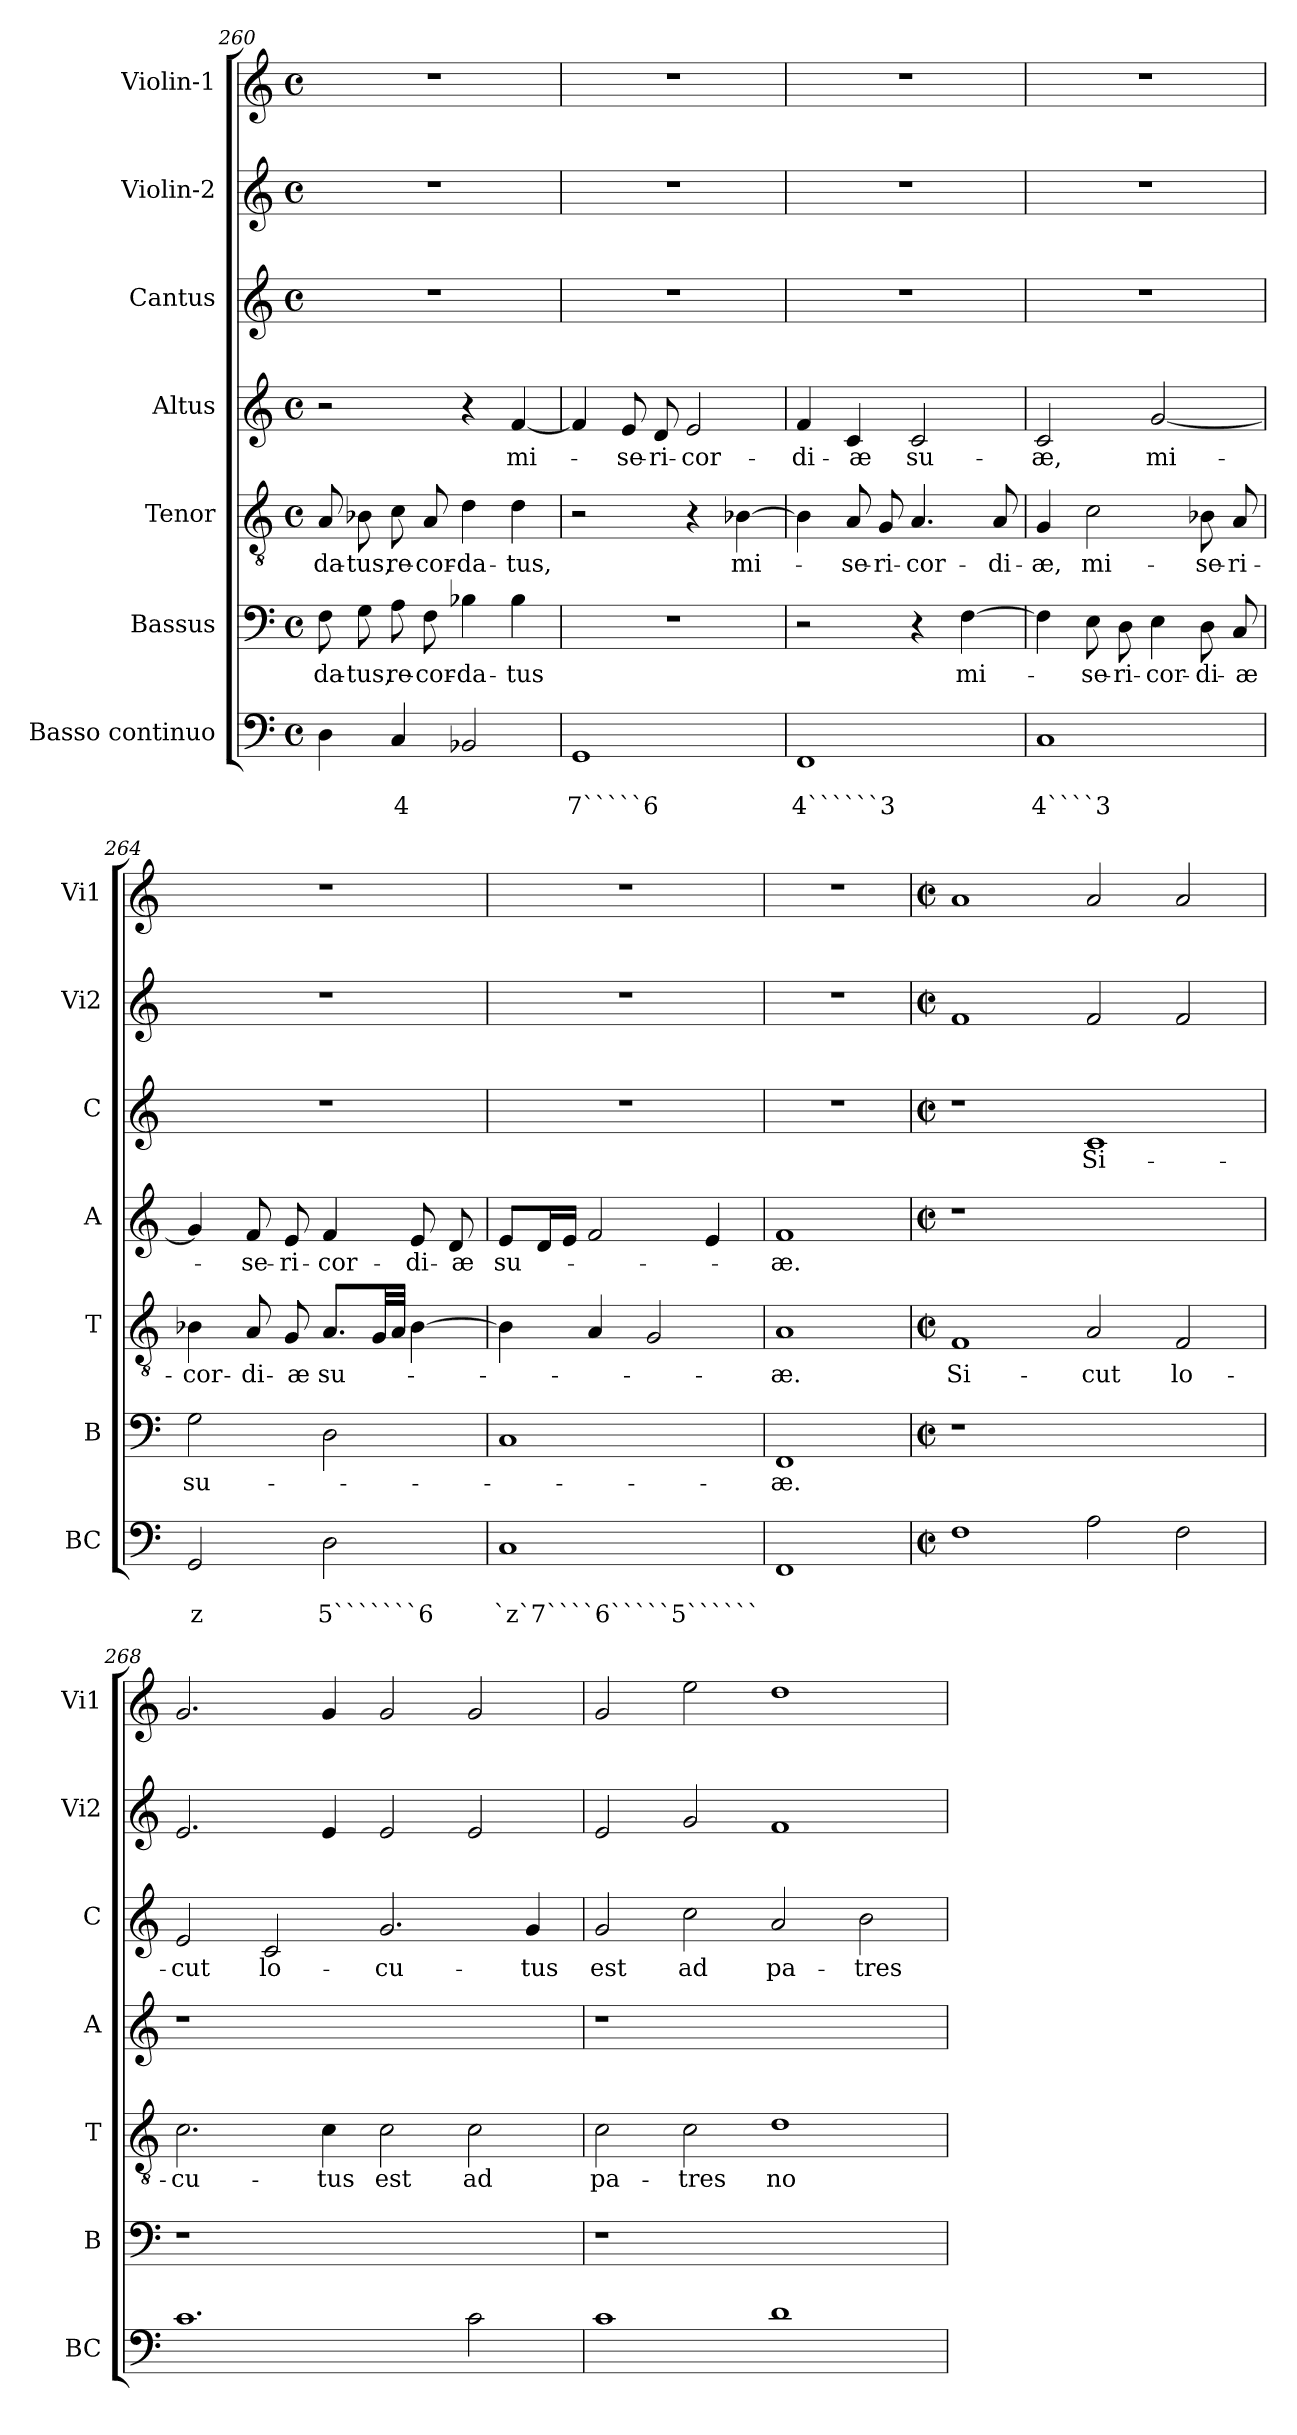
**kern	**text	**text	**kern	**text	**kern	**text	**kern	**text	**kern	**text	**kern	**kern
*part7	*part7	*part7	*part6	*part6	*part5	*part5	*part4	*part4	*part3	*part3	*part2	*part1
*staff7	*staff7	*staff7	*staff6	*staff6	*staff5	*staff5	*staff4	*staff4	*staff3	*staff3	*staff2	*staff1
*I"Basso continuo	*	*	*I"Bassus	*	*I"Tenor	*	*I"Altus	*	*I"Cantus	*	*I"Violin-2	*I"Violin-1
*I'BC	*	*	*I'B	*	*I'T	*	*I'A	*	*I'C	*	*I'Vi2	*I'Vi1
*clefF4	*	*	*clefF4	*	*clefGv2	*	*clefG2	*	*clefG2	*	*clefG2	*clefG2
*k[]	*	*	*k[]	*	*k[]	*	*k[]	*	*k[]	*	*k[]	*k[]
*C:	*	*	*C:	*	*C:	*	*C:	*	*C:	*	*C:	*C:
*M4/4	*	*	*M4/4	*	*M4/4	*	*M4/4	*	*M4/4	*	*M4/4	*M4/4
*met(c)	*	*	*met(c)	*	*met(c)	*	*met(c)	*	*met(c)	*	*met(c)	*met(c)
=260	=260	=260	=260	=260	=260	=260	=260	=260	=260	=260	=260	=260
!	!	!	!	!LO:LY:b	!	!LO:LY:b	!	!	!	!	!	!
4D\	.	.	8F\	-da-	8A/	-da-	2r	.	1r	.	1r	1r
!	!	!	!	!LO:LY:b	!	!LO:LY:b	!	!	!	!	!	!
.	.	.	8G\	-tus,	8B-X\	-tus,	.	.	.	.	.	.
!	!	!LO:LY:b	!	!LO:LY:b	!	!LO:LY:b	!	!	!	!	!	!
4C/	.	4	8A\	re-	8c\	re-	.	.	.	.	.	.
!	!	!	!	!LO:LY:b	!	!LO:LY:b	!	!	!	!	!	!
.	.	.	8F\	-cor-	8A/	-cor-	.	.	.	.	.	.
!	!	!	!	!LO:LY:b	!	!LO:LY:b	!	!	!	!	!	!
2BB-X/	.	.	4B-X\	-da-	4d\	-da-	4r	.	.	.	.	.
!	!	!	!	!LO:LY:b	!	!LO:LY:b	!	!LO:LY:b	!	!	!	!
.	.	.	4B-\	-tus	4d\	-tus,	[4f/	mi-	.	.	.	.
=261	=261	=261	=261	=261	=261	=261	=261	=261	=261	=261	=261	=261
!	!	!LO:LY:b	!	!	!	!	!	!	!	!	!	!
1GG	.	7`````6	1r	.	2r	.	4f/]	.	1r	.	1r	1r
!	!	!	!	!	!	!	!	!LO:LY:b	!	!	!	!
.	.	.	.	.	.	.	8e/	-se-	.	.	.	.
!	!	!	!	!	!	!	!	!LO:LY:b	!	!	!	!
.	.	.	.	.	.	.	8d/	-ri-	.	.	.	.
!	!	!	!	!	!	!	!	!LO:LY:b	!	!	!	!
.	.	.	.	.	4r	.	2e/	-cor-	.	.	.	.
!	!	!	!	!	!	!LO:LY:b	!	!	!	!	!	!
.	.	.	.	.	[4B-X\	mi-	.	.	.	.	.	.
!!LO:PB:g=z
=262	=262	=262	=262	=262	=262	=262	=262	=262	=262	=262	=262	=262
!	!	!LO:LY:b	!	!	!	!	!	!LO:LY:b	!	!	!	!
1FF	.	4``````3	2r	.	4B-\]	.	4f/	-di-	1r	.	1r	1r
!	!	!	!	!	!	!LO:LY:b	!	!LO:LY:b	!	!	!	!
.	.	.	.	.	8A/	-se-	4c/	-æ	.	.	.	.
!	!	!	!	!	!	!LO:LY:b	!	!	!	!	!	!
.	.	.	.	.	8G/	-ri-	.	.	.	.	.	.
!	!	!	!	!	!	!LO:LY:b	!	!LO:LY:b	!	!	!	!
.	.	.	4r	.	4.A/	-cor-	2c/	su-	.	.	.	.
!	!	!	!	!LO:LY:b	!	!	!	!	!	!	!	!
.	.	.	[4F\	mi-	.	.	.	.	.	.	.	.
!	!	!	!	!	!	!LO:LY:b	!	!	!	!	!	!
.	.	.	.	.	8A/	-di-	.	.	.	.	.	.
=263	=263	=263	=263	=263	=263	=263	=263	=263	=263	=263	=263	=263
!	!	!LO:LY:b	!	!	!	!LO:LY:b	!	!LO:LY:b	!	!	!	!
1C	.	4````3	4F\]	.	4G/	-æ,	2c/	-æ,	1r	.	1r	1r
!	!	!	!	!LO:LY:b	!	!LO:LY:b	!	!	!	!	!	!
.	.	.	8E\	-se-	2c\	mi-	.	.	.	.	.	.
!	!	!	!	!LO:LY:b	!	!	!	!	!	!	!	!
.	.	.	8D\	-ri-	.	.	.	.	.	.	.	.
!	!	!	!	!LO:LY:b	!	!	!	!LO:LY:b	!	!	!	!
.	.	.	4E\	-cor-	.	.	[2g/	mi-	.	.	.	.
!	!	!	!	!LO:LY:b	!	!LO:LY:b	!	!	!	!	!	!
.	.	.	8D\	-di-	8B-X\	-se-	.	.	.	.	.	.
!	!	!	!	!LO:LY:b	!	!LO:LY:b	!	!	!	!	!	!
.	.	.	8C/	-æ	8A/	-ri-	.	.	.	.	.	.
=264	=264	=264	=264	=264	=264	=264	=264	=264	=264	=264	=264	=264
!	!	!LO:LY:b	!	!LO:LY:b	!	!LO:LY:b	!	!	!	!	!	!
2GG/	.	z	2G\	su-	4B-X\	-cor-	4g/]	.	1r	.	1r	1r
!	!	!	!	!	!	!LO:LY:b	!	!LO:LY:b	!	!	!	!
.	.	.	.	.	8A/	-di-	8f/	-se-	.	.	.	.
!	!	!	!	!	!	!LO:LY:b	!	!LO:LY:b	!	!	!	!
.	.	.	.	.	8G/	-æ	8e/	-ri-	.	.	.	.
!	!	!LO:LY:b	!	!	!	!LO:LY:b	!	!LO:LY:b	!	!	!	!
2D\	.	5```````6	2D\	.	8.A/L	su-	4f/	-cor-	.	.	.	.
.	.	.	.	.	32G/LL	.	.	.	.	.	.	.
.	.	.	.	.	32A/JJJ	.	.	.	.	.	.	.
!	!	!	!	!	!	!	!	!LO:LY:b	!	!	!	!
.	.	.	.	.	[4B-\	.	8e/	-di-	.	.	.	.
!	!	!	!	!	!	!	!	!LO:LY:b	!	!	!	!
.	.	.	.	.	.	.	8d/	-æ	.	.	.	.
=265	=265	=265	=265	=265	=265	=265	=265	=265	=265	=265	=265	=265
!	!	!LO:LY:b	!	!	!	!	!	!LO:LY:b	!	!	!	!
1C	.	`z`7````6`````5``````	1C	.	4B-\]	.	8e/L	su-	1r	.	1r	1r
.	.	.	.	.	.	.	16d/L	.	.	.	.	.
.	.	.	.	.	.	.	16e/JJ	.	.	.	.	.
.	.	.	.	.	4A/	.	2f/	.	.	.	.	.
.	.	.	.	.	2G/	.	.	.	.	.	.	.
.	.	.	.	.	.	.	4e/	.	.	.	.	.
=266	=266	=266	=266	=266	=266	=266	=266	=266	=266	=266	=266	=266
!	!	!	!	!LO:LY:b	!	!LO:LY:b	!	!LO:LY:b	!	!	!	!
1FF	.	.	1FF	-æ.	1A	-æ.	1f	-æ.	1r	.	1r	1r
!!LO:LB:g=z
=267	=267	=267	=267	=267	=267	=267	=267	=267	=267	=267	=267	=267
*M2/2	*	*	*M2/2	*	*M2/2	*	*M2/2	*	*M2/2	*	*M2/2	*M2/2
*met(c|)	*	*	*met(c|)	*	*met(c|)	*	*met(c|)	*	*met(c|)	*	*met(c|)	*met(c|)
!	!	!	!	!	!	!LO:LY:b	!	!	!	!	!	!
1F	.	.	1r	.	1F	Si-	1r	.	1r	.	1f	1a
!	!	!	!	!	!	!LO:LY:b	!	!	!	!LO:LY:b	!	!
2A\	.	.	1ryy	.	2A/	-cut	1ryy	.	1c	Si-	2f/	2a/
!	!	!	!	!	!	!LO:LY:b	!	!	!	!	!	!
2F\	.	.	.	.	2F/	lo-	.	.	.	.	2f/	2a/
=268	=268	=268	=268	=268	=268	=268	=268	=268	=268	=268	=268	=268
!	!	!	!	!	!	!LO:LY:b	!	!	!	!LO:LY:b	!	!
1.c	.	.	1r	.	2.c\	-cu-	1r	.	2e/	-cut	2.e/	2.g/
!	!	!	!	!	!	!	!	!	!	!LO:LY:b	!	!
.	.	.	.	.	.	.	.	.	2c/	lo-	.	.
!	!	!	!	!	!	!LO:LY:b	!	!	!	!	!	!
.	.	.	.	.	4c\	-tus	.	.	.	.	4e/	4g/
!	!	!	!	!	!	!LO:LY:b	!	!	!	!LO:LY:b	!	!
.	.	.	1ryy	.	2c\	est	1ryy	.	2.g/	-cu-	2e/	2g/
!	!	!	!	!	!	!LO:LY:b	!	!	!	!	!	!
2c\	.	.	.	.	2c\	ad	.	.	.	.	2e/	2g/
!	!	!	!	!	!	!	!	!	!	!LO:LY:b	!	!
.	.	.	.	.	.	.	.	.	4g/	-tus	.	.
=269	=269	=269	=269	=269	=269	=269	=269	=269	=269	=269	=269	=269
!	!	!	!	!	!	!LO:LY:b	!	!	!	!LO:LY:b	!	!
1c	.	.	1r	.	2c\	pa-	1r	.	2g/	est	2e/	2g/
!	!	!	!	!	!	!LO:LY:b	!	!	!	!LO:LY:b	!	!
.	.	.	.	.	2c\	-tres	.	.	2cc\	ad	2g/	2ee\
!	!	!	!	!	!	!LO:LY:b	!	!	!	!LO:LY:b	!	!
1d	.	.	1ryy	.	1d	no-	1ryy	.	2a/	pa-	1f	1dd
!	!	!	!	!	!	!	!	!	!	!LO:LY:b	!	!
.	.	.	.	.	.	.	.	.	2b\	-tres	.	.
=	=	=	=	=	=	=	=	=	=	=	=	=
*-	*-	*-	*-	*-	*-	*-	*-	*-	*-	*-	*-	*-
